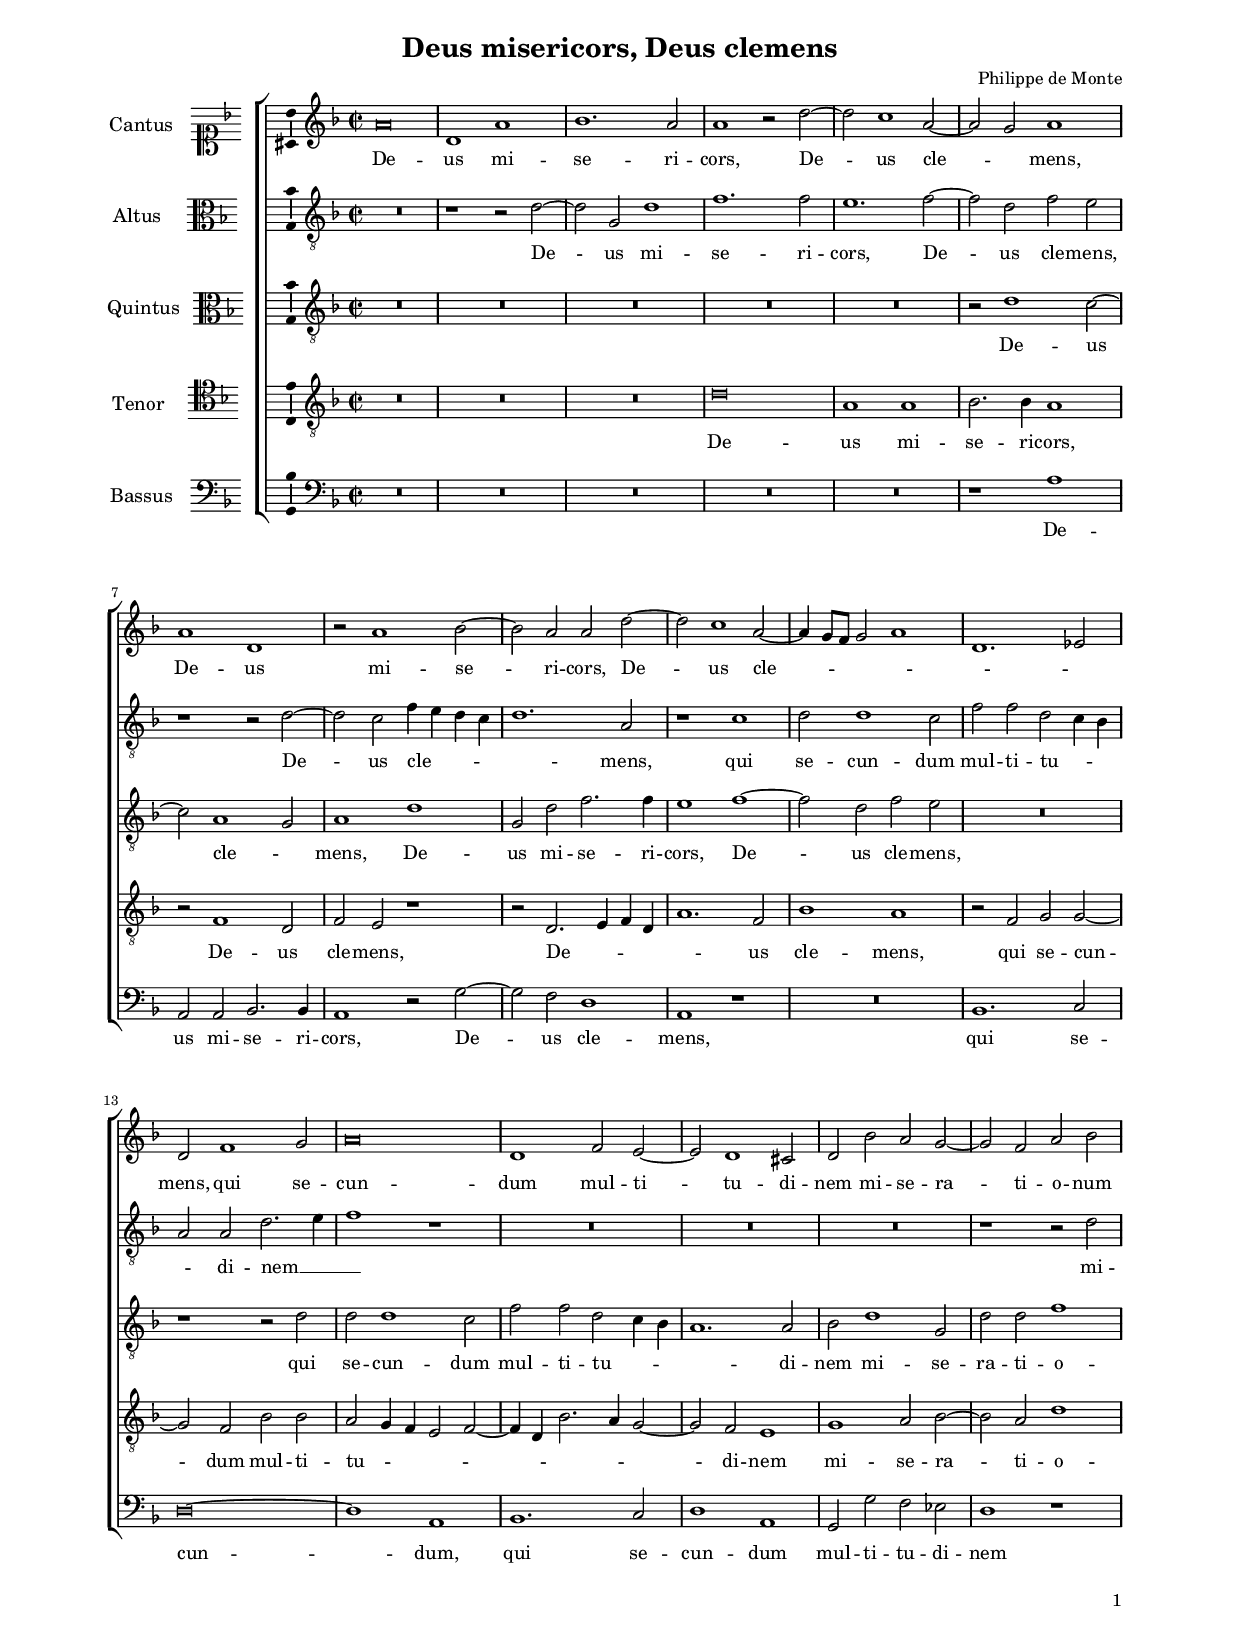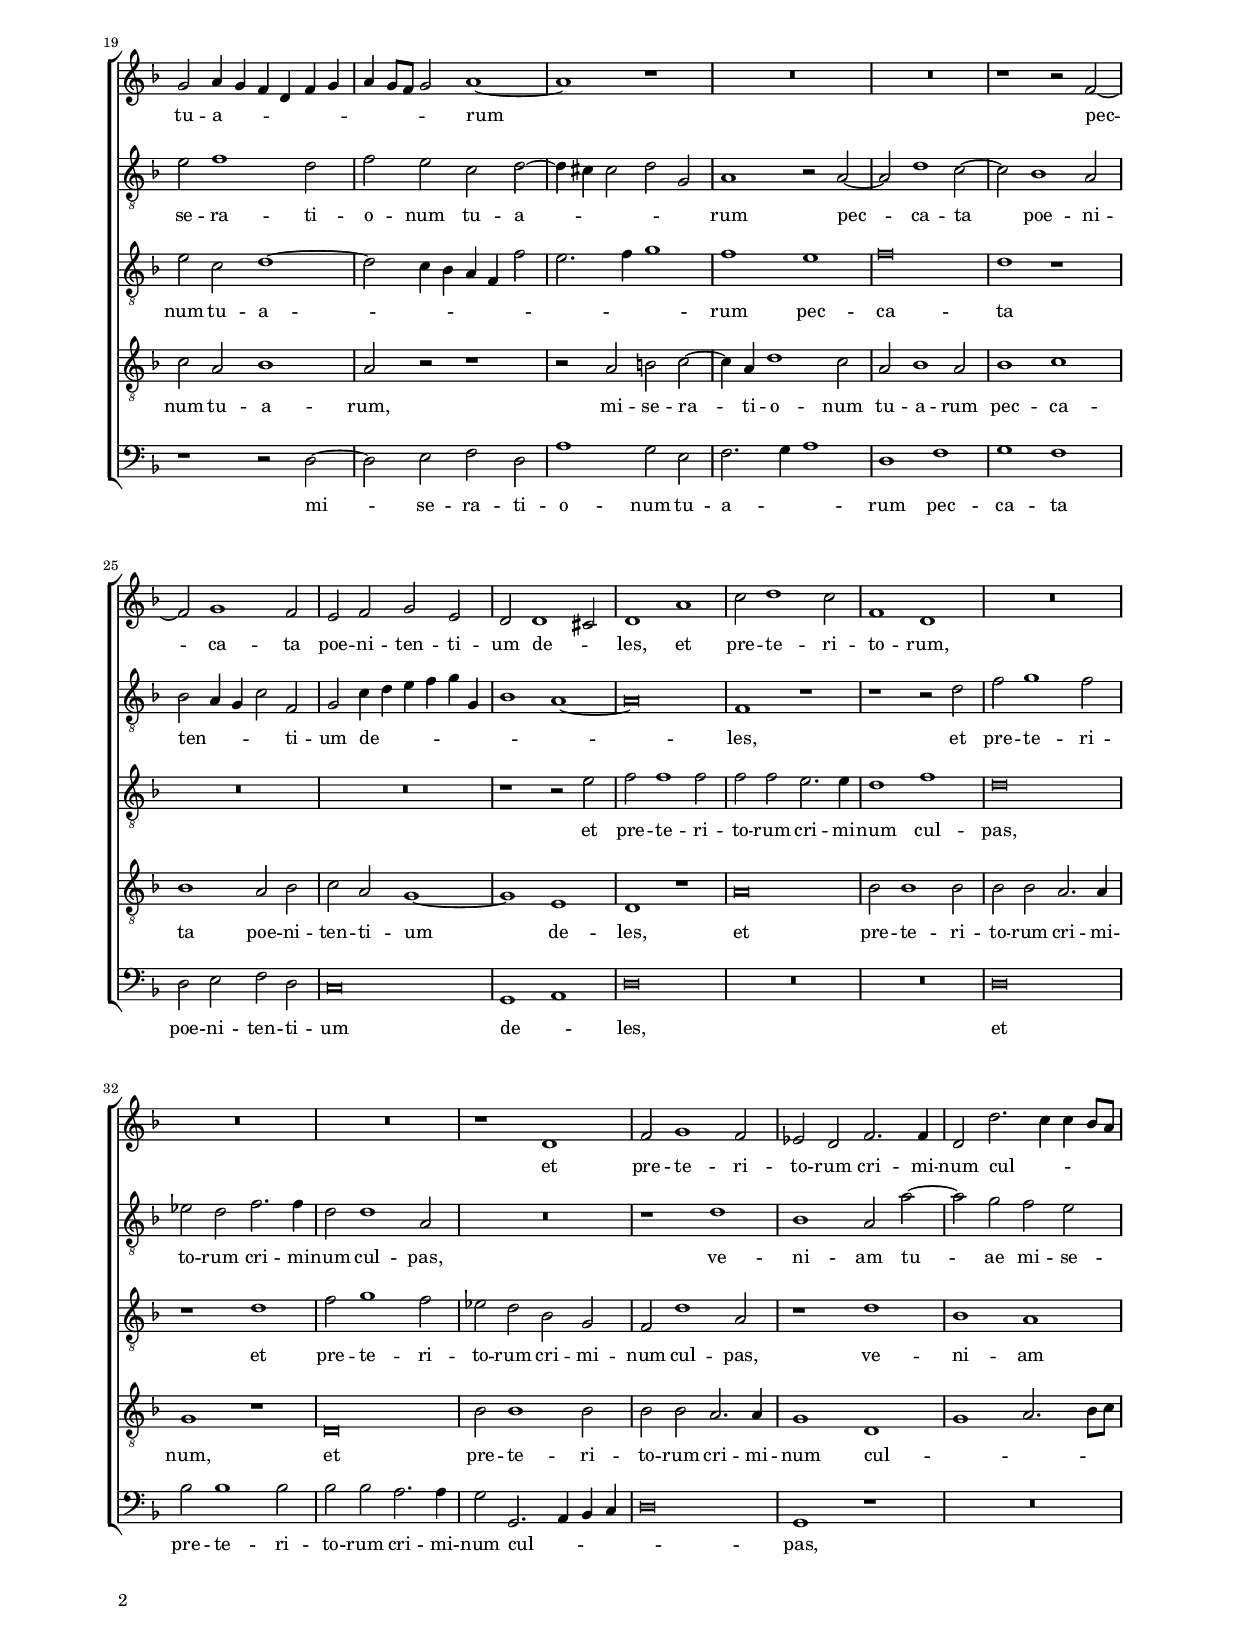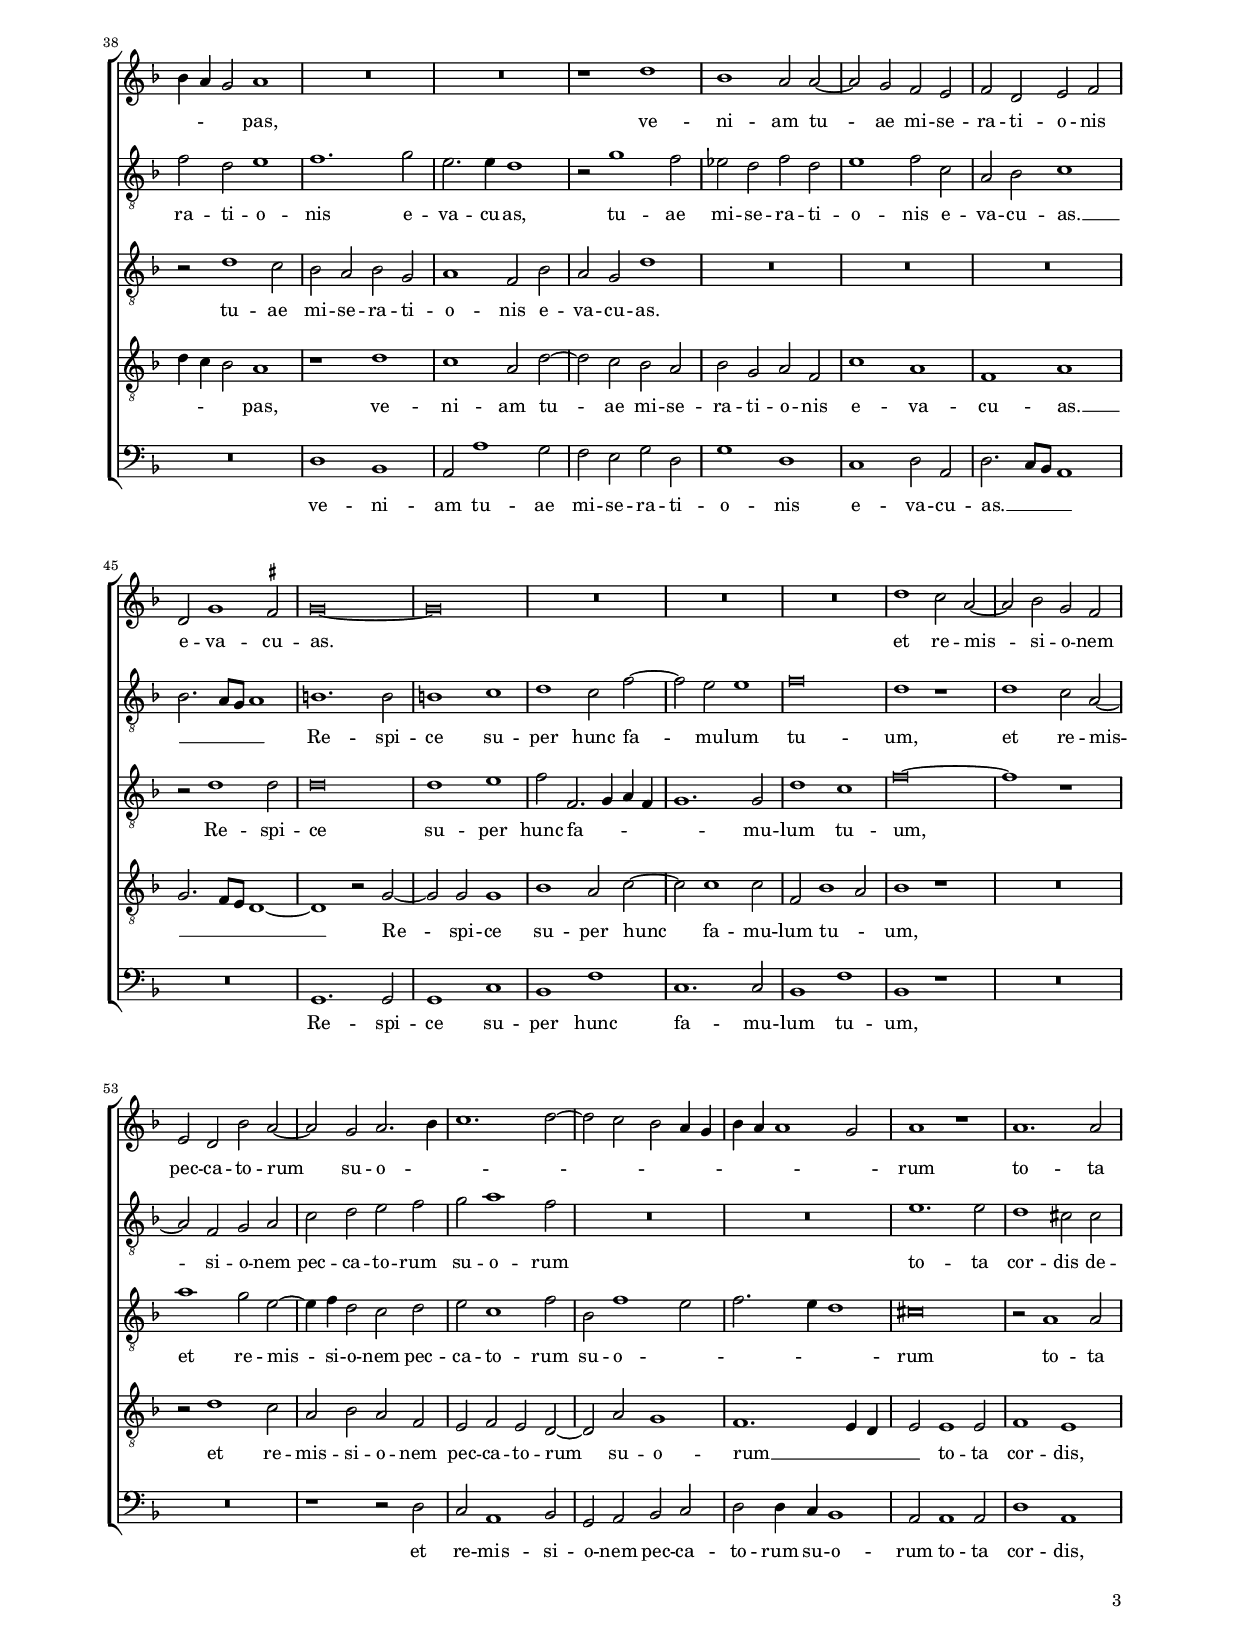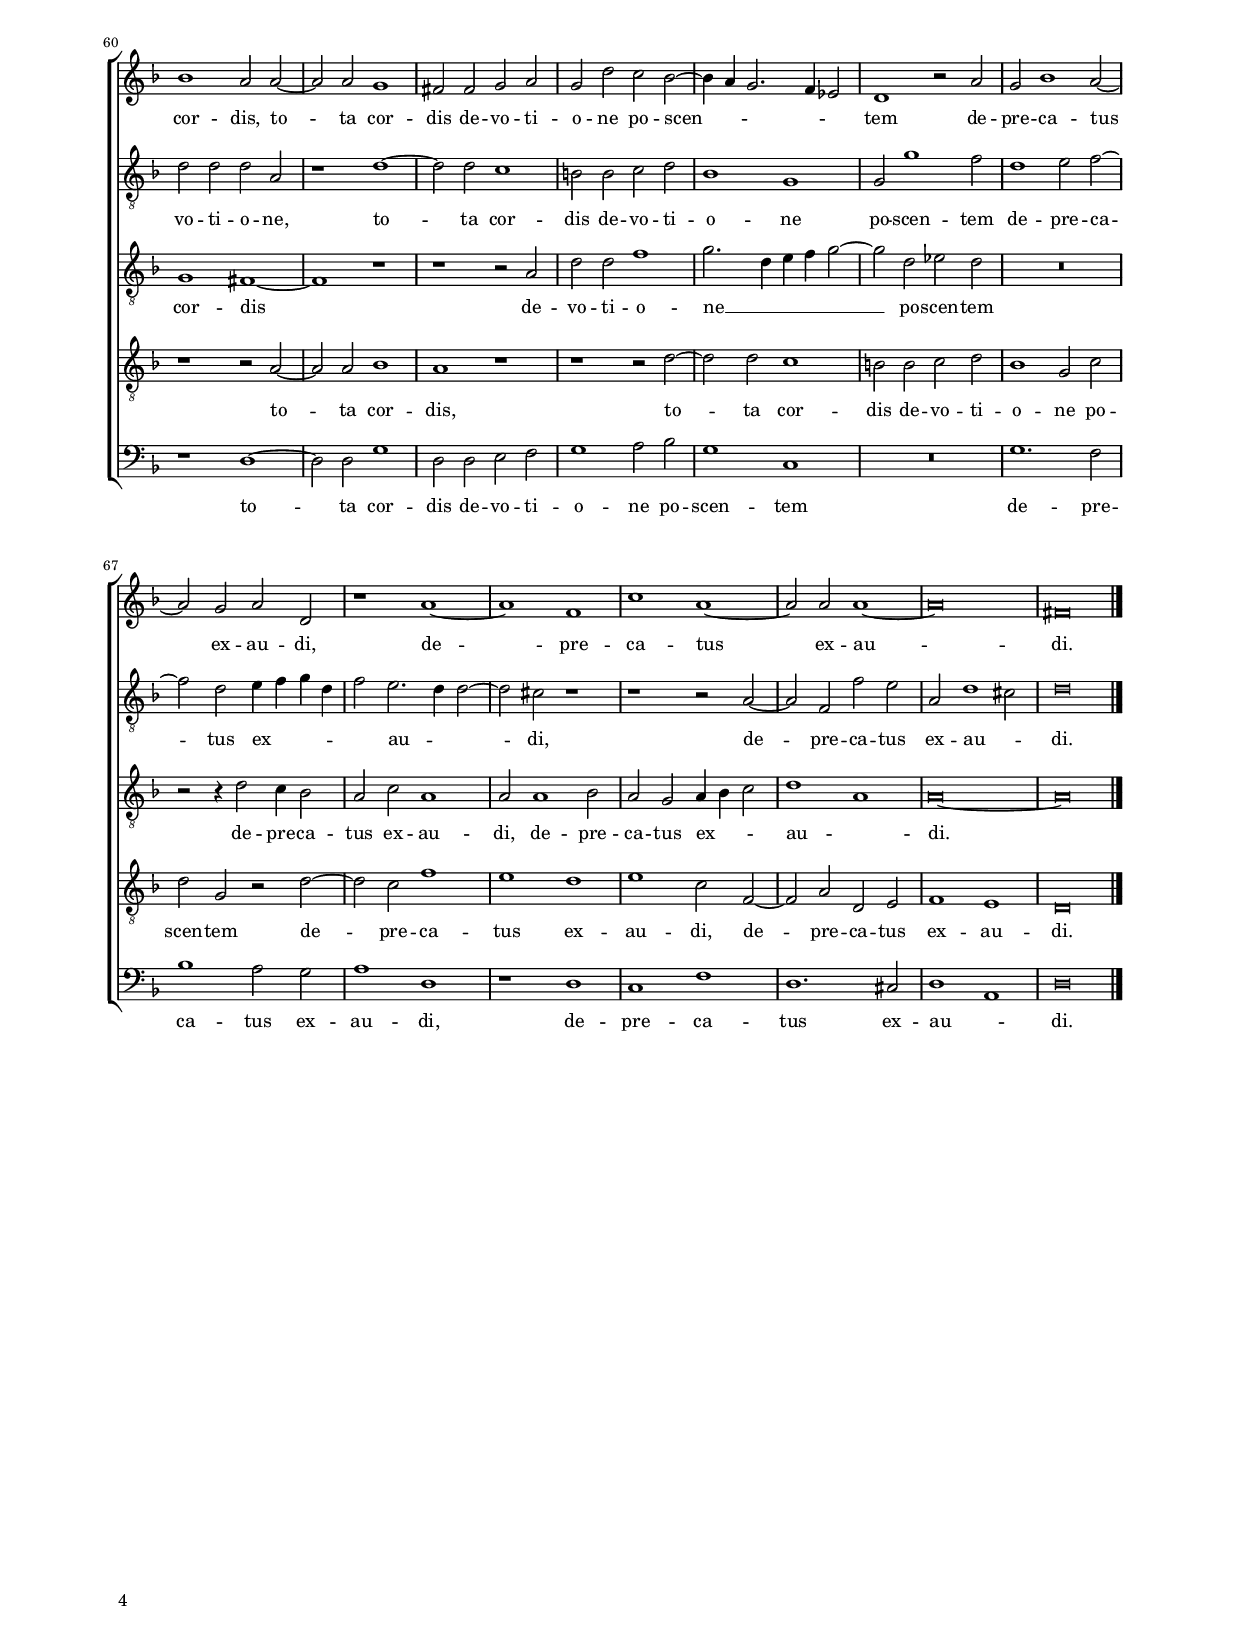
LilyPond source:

\header
{
  title="Deus misericors, Deus clemens"
  composer="Philippe de Monte"
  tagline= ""
}

\version "2.22.0"
\language deutsch
#(set-global-staff-size 15)
% #(set-default-paper-size "letter")
#(ly:set-option 'point-and-click #f)




	ficta = { \once \set suggestAccidentals = ##t }

	forget = #(define-music-function (music) (ly:music?) #{
		\accidentalStyle forget
		$music
		\accidentalStyle default
		#})

    
\paper
	{
	top-margin = 1.8 \cm
	bottom-margin = 1.2 \cm
	left-margin = 2 \cm
	right-margin = 2 \cm
	ragged-bottom = ##f
	ragged-last-bottom = ##t
	print-page-number = ##f
	system-system-spacing = #'((basic-distance . 17) (minimum-distance . 14) (padding . 7) (strechability . 150))
    oddFooterMarkup=\markup   \fill-line { "" \fromproperty #'page:page-number-string }
    evenFooterMarkup=\markup  \fill-line { \fromproperty #'page:page-number-string "" }
    last-bottom-spacing = #'((basic-distance . 12) (minimum-distance . 7) (padding . 4))
%	systems-per-page = 3
%   page-count = 3
%	min-systems-per-page = 3
%	print-all-headers = ##t
%	print-first-page-number = ##t
%	first-page-number = 1
	}

	
global = {
    % \set Staff.autoBeaming = ##f
	\key f \major
	\time 2/2 \set Score.measureLength = #(ly:make-moment 2/1)
    \set Score.tempoHideNote = ##t
    \tempo 2 = 90
    \skip 1*2*73 \bar "|."
	}
    

incipitcantus = \markup { \score {
	{
	\set Staff.instrumentName = \markup { \fontsize #1 "Cantus" }
	\key f \major
	\clef soprano
	s4 \bar ""
	}
	\layout  {
	raggedright = ##t
	indent = 1.6 \cm
	line-width = 2.2\cm
	\context { \Staff \remove Time_signature_engraver }
	\override Staff.Clef.Y-extent = #'(0 . 0)
	}} \hspace #1 }

      
incipitaltus = \markup { \score {
	{
	\set Staff.instrumentName = \markup { \fontsize #1 "Altus" }
	\key f \major
	\clef alto
	s4 \bar ""
	}
	\layout  {
	raggedright = ##t
	indent = 1.6 \cm
	line-width = 2.2\cm
	\context { \Staff \remove Time_signature_engraver }
	\override Staff.Clef.Y-extent = #'(0 . 0)
	}} \hspace #1 }
      
      
incipitquintus = \markup { \score {
	{
	\set Staff.instrumentName = \markup { \fontsize #1 "Quintus" }
	\key f \major
	\clef alto
	s4 \bar ""
	}
	\layout  {
	raggedright = ##t
	indent = 1.6 \cm
	line-width = 2.2\cm
	\context { \Staff \remove Time_signature_engraver }
	\override Staff.Clef.Y-extent = #'(0 . 0)
	}} \hspace #1 }


incipittenor = \markup { \score {
	{
	\set Staff.instrumentName = \markup { \fontsize #1 "Tenor" }
	\key f \major
	\clef tenor
	s4 \bar ""
	}
	\layout  {
	raggedright = ##t
	indent = 1.6 \cm
	line-width = 2.2\cm
	\context { \Staff \remove Time_signature_engraver }
	\override Staff.Clef.Y-extent = #'(0 . 0)
	}} \hspace #1 }
      
      
incipitbassus = \markup { \score {
	{
	\set Staff.instrumentName = \markup { \fontsize #1 "Bassus" }
	\key f \major
	\clef bass
	s4 \bar ""
	}
	\layout  {
	raggedright = ##t
	indent = 1.6 \cm
	line-width = 2.2\cm
	\context { \Staff \remove Time_signature_engraver }
	\override Staff.Clef.Y-extent = #'(0 . 0)
	}} \hspace #1 }


cantus =  \relative c''
	{
	a\breve
	d,1 a'
	b1. a2
	a1 r2 d~
%5
	d2 c1 a2~ |
	a2 g a1
	a1 d,
	r2 a'1 b2~
	b2 a a d~
%10
	d2 c1 a2~ |
	a4 g8 f g2 a1
	d,1. es2
	d2 f1 g2
	a\breve
%15
	d,1 f2 e~ |
	e2 d1 cis2
	d2 b' a g~
	g2 f a b
	g2 a4 g f d f g
%20
	a4 g8 f g2 a1~ |
	a1 r
	R\breve
	R\breve
	r1 r2 f~
%25
	f2 g1 f2 |
	e2 f g e
	d2 d1 cis2
	d1 a'
	c2 d1 c2
%30
	f,1 d |
	R\breve
	R\breve
	R\breve
	r1 d
%35
	f2 g1 f2 |
	es2 d f2. f4
	d2 d'2. c4 c b8 a
	b4 a g2 a1
	R\breve
%40
	R\breve |
	r1 d
	b1 a2 a~
	a2 g f e
	f2 d e f
%45
	d2 g1 \ficta fis2 |
	g\breve~
	g\breve
	R\breve
	R\breve
%50
	R\breve |
	d'1 c2 a~
	a2 b g f
	e2 d b' a~
	a2 g a2. b4
%55
	c1. d2~ |
	d2 c b a4 g
	b4 a a1 g2
	a1 r
	a1. a2
%60
	b1 a2 a~ |
	a2 a g1
	fis2 fis g a
	g2 d' c b~
	b4 a g2. f4 es2
%65
	d1 r2 a' |
	g2 b1 a2~
	a2 g a d,
	r1 a'~
	a1 f
%70
	c'1 a~ |
	a2 a a1~
	a\breve
	fis\breve |
	}


altus =  \relative c'
	{
	R\breve
	r1 r2 d~
	d2 g, d'1
	f1. f2
%5
	e1. f2~ |
	f2 d f e
	r1 r2 d~
	d2 c f4 e d c
	d1. a2
%10
	r1 c |
	d2 d1 c2
	f2 f d c4 b
	a2 a d2. e4
	f1 r
%15
	R\breve |
	R\breve
	R\breve
	r1 r2 d
	e2 f1 d2
%20
	f2 e c d~ |
	d4 cis cis2 d g,
	a1 r2 a~
	a2 d1 c2~
	c2 b1 a2
%25
	b2 a4 g c2 f, |
	g2 c4 d e f g g,
	b1 a~
	a\breve
	f1 r
%30
	r1 r2 d' |
	f2 g1 f2
	es2 d f2. f4
	d2 d1 a2
	R\breve
%35
	r1 d |
	b1 a2 a'~
	a2 g f e
	f2 d e1
	f1. g2
%40
	e2. e4 d1 |
	r2 g1 f2
	es2 d f d
	e1 f2 c
	a2 b c1
%45
	b2. a8 g a1 |
	h1. h2
	h1 c
	d1 c2 f~
	f2 e e1
%50
	f\breve |
	d1 r
	d1 c2 a~
	a2 f g a
	c2 d e f
%55
	g2 a1 f2 |
	R\breve
	R\breve
	e1. e2
	d1 cis2 cis
%60
	d2 d d a |
	r1 d~
	d2 d c1
	h2 h c d
	b1 g
%65
	g2 g'1 f2 |
	d1 e2 f~
	f2 d e4 f g d
	f2 e2. d4 d2~
	d2 cis r1
%70
	r1 r2 a~ |
	a2 f f' e
	a,2 d1 cis2
	d\breve |
	}


quintus =  \relative c'
	{
	R\breve
	R\breve
	R\breve
	R\breve
%5
	R\breve |
	r2 d1 c2~
	c2 a1 g2
	a1 d
	g,2 d' f2. f4
%10
	e1 f~ |
	f2 d f e
	R\breve
	r1 r2 d
	d2 d1 c2
%15
	f2 f d c4 b |
	a1. a2
	b2 d1 g,2
	d'2 d f1
	e2 c d1~
%20
	d2 c4 b a f f'2 |
	e2. f4 g1
	f1 e
	f\breve
	d1 r
%25
	R\breve |
	R\breve
	r1 r2 e
	f2 f1 f2
	f2 f e2. e4
%30
	d1 f |
	d\breve
	r1 d
	f2 g1 f2
	es2 d b g
%35
	f2 d'1 a2 |
	r1 d
	b1 a
	r2 d1 c2
	b2 a b g
%40
	a1 f2 b |
	a2 g d'1
	R\breve
	R\breve
	R\breve
%45
	r2 d1 d2 |
	d\breve
	d1 e
	f2 f,2. g4 a f
	g1. g2
%50
	d'1 c |
	f\breve~
	f1 r
	a1 g2 e~
	e4 f d2 c d
%55
	e2 c1 f2 |
	b,2 f'1 e2
	f2. e4 d1
	cis\breve
	r2 a1 a2
%60
	g1 fis~ |
	fis1 r
	r1 r2 a
	d2 d f1
	g2. d4 e f g2~
%65
	g2 d es d |
	R\breve
	r2 r4 d2 c4 b2
	a2 c a1
	a2 a1 b2
%70
	a2 g a4 b c2 |
	d1 a
	a\breve~
	a\breve |
	}


tenor  =  \relative c'
	{
	R\breve
	R\breve
	R\breve
	d\breve
%5
	a1 a |
	b2. b4 a1
	r2 f1 d2
	f2 e r1
	r2 d2. e4 f d
%10
	a'1. f2 |
	b1 a
	r2 f g g~
	g2 f b b
	a2 g4 f e2 f~
%15
	f4 d b'2. a4 g2~ |
	g2 f e1
	g1 a2 b~
	b2 a d1
	c2 a b1
%20
	a2 r r1 |
	r2 a h c~
	c4 a d1 c2
	a2 b1 a2
	b1 c
%25
	b1 a2 b |
	c2 a g1~
	g1 e 
	d1 r
	a'\breve
%30
	b2 b1 b2 |
	b2 b a2. a4
	g1 r
	d\breve
	b'2 b1 b2
%35
	b2 b a2. a4 |
	g1 d
	g1 a2. b8 c
	d4 c b2 a1
	r1 d
%40
	c1 a2 d~ |
	d2 c b a
	b2 g a f
	c'1 a
	f1 a
%45
	g2. f8 e d1~ |
	d1 r2 g~
	g2 g g1
	b1 a2 c~
	c2 c1 c2
%50
	f,2 b1 a2 |
	b1 r
	R\breve
	r2 d1 c2
	a2 b a f
%55
	e2 f e d~ |
	d2 a' g1
	f1. e4 d
	e2 e1 e2
	f1 e
%60
	r1 r2 a~ |
	a2 a b1
	a1 r
	r1 r2 d~
	d2 d c1
%65
	h2 h c d |
	b1 g2 c
	d2 g, r d'~
	d2 c f1
	e1 d
%70
	e1 c2 f,~ |
	f2 a d, e
	f1 e
	d\breve |
	}


bassus  =  \relative c
	{
	R\breve
	R\breve
	R\breve
	R\breve
%5
	R\breve |
	r1 a'
	a,2 a b2. b4
	a1 r2 g'~
	g2 f d1
%10
	a1 r |
	R\breve
	b1. c2
	d\breve~
	d1 a
%15
	b1. c2 |
	d1 a
	g2 g' f es
	d1 r
	r1 r2 d~
%20
	d2 e f d |
	a'1 g2 e
	f2. g4 a1
	d,1 f
	g1 f
%25
	d2 e f d |
	c\breve
	g1 a
	d\breve
	R\breve
%30
	R\breve |
	d\breve
	b'2 b1 b2
	b2 b a2. a4
	g2 g,2. a4 b c
%35
	d\breve |
	g,1 r
	R\breve
	R\breve
	d'1 b
%40
	a2 a'1 g2 |
	f2 e g d
	g1 d
	c1 d2 a
	d2. c8 b a1
%45
	R\breve |
	g1. g2
	g1 c
	b1 f'
	c1. c2
%50
	b1 f' |
	b,1 r
	R\breve
	R\breve
	r1 r2 d
%55
	c2 a1 b2 |
	g2 a b c
	d2 d4 c b1
	a2 a1 a2
	d1 a
%60
	r1 d~ |
	d2 d g1
	d2 d e f
	g1 a2 b
	g1 c,
%65
	R\breve |
	g'1. f2
	b1 a2 g
	a1 d,
	r1 d
%70
	c1 f |
	d1. cis2
	d1 a
	d\breve |
	}


lyricscantus = \lyricmode {
	De -- us mi -- se -- ri -- cors,
    De -- us cle -- _ mens,
    De -- us mi -- se -- ri -- cors,
    De -- us cle -- _ _ _ _ _ _ mens,
    qui se -- cun -- dum mul -- ti -- tu -- di -- nem mi -- se -- ra -- ti -- o -- num tu -- a -- _ _ _ _ _ _ _ _ _ rum
    pec -- ca -- ta poe -- ni -- ten -- ti -- um de -- _ les,
    et pre -- te -- ri -- to -- rum,
    et pre -- te -- ri -- to -- rum cri -- mi -- num cul -- _ _ _ _ _ _ _ pas,
    ve -- ni -- am tu -- ae mi -- se -- ra -- ti -- o -- nis e -- va -- cu -- as.
    et re -- mis -- si -- o -- nem pec -- ca -- to -- rum su -- o -- _ _ _ _ _ _ _ _ _ _ _ rum
    to -- ta cor -- dis,
    to -- ta cor -- dis de -- vo -- ti -- o -- ne po -- scen -- _ _ _ _ tem
    de -- pre -- ca -- tus ex -- au -- di,
    de -- pre -- ca -- tus ex -- au -- di.
	}


lyricsaltus = \lyricmode {
	De -- us mi -- se -- ri -- cors,
    De -- us cle -- mens,
    De -- us cle -- _ _ _ _ mens,
    qui se -- cun -- dum mul -- ti -- tu -- _ _ _ di -- nem __ _ _ mi -- se -- ra -- ti -- o -- num tu -- a -- _ _ _ _ rum
    pec -- ca -- ta poe -- ni -- ten -- _ _ _ ti -- um de -- _ _ _ _ _ _ _ les,
    et pre -- te -- ri -- to -- rum cri -- mi -- num cul -- pas,
    ve -- ni -- am tu -- ae mi -- se -- ra -- ti -- o -- nis e -- va -- cu -- as,
    tu -- ae mi -- se -- ra -- ti -- o -- nis e -- va -- cu -- as. __ _ _ _ _ 
    Re -- spi -- ce su -- per hunc fa -- mu -- lum tu -- um,
    et re -- mis -- si -- o -- nem pec -- ca -- to -- rum su -- o -- rum
    to -- ta cor -- dis de -- vo -- ti -- o -- ne,
    to -- ta cor -- dis de -- vo -- ti -- o -- ne po -- scen -- tem
    de -- pre -- ca -- tus ex -- _ _ _ _ au -- _ _ di,
    de -- pre -- ca -- tus ex -- au -- _ di.
	}


lyricsquintus = \lyricmode {
	De -- us cle -- _ mens,
    De -- us mi -- se -- ri -- cors,
    De -- us cle -- mens,
    qui se -- cun -- dum mul -- ti -- tu -- _ _ _ di -- nem mi -- se -- ra -- ti -- o -- num tu -- a -- _ _ _ _ _ _ _ _ rum
    pec -- ca -- ta
    et pre -- te -- ri -- to -- rum cri -- mi -- num cul -- pas,
    et pre -- te -- ri -- to -- rum cri -- mi -- num cul -- pas,
    ve -- ni -- am tu -- ae mi -- se -- ra -- ti -- o -- nis e -- va -- cu -- as.
    Re -- spi -- ce su -- per hunc fa -- _ _ _ _ mu -- lum tu -- um,
    et re -- mis -- si -- o -- nem pec -- ca -- to -- rum su -- o -- _ _ _ _ rum
    to -- ta cor -- dis de -- vo -- ti -- o -- ne __ _ _ _ _ po -- scen -- tem
    de -- pre -- ca -- tus ex -- au -- di,
    de -- pre -- ca -- tus ex -- _ _ au -- _ di.
	}


lyricstenor = \lyricmode {
	De -- us mi -- se -- ri -- cors,
    De -- us cle -- mens,
    De -- _ _ _ _ us cle -- mens,
    qui se -- cun -- dum mul -- ti -- tu -- _ _ _ _ _ _ _ _ di -- nem mi -- se -- ra -- ti -- o -- num tu -- a -- rum,
    mi -- se -- ra -- ti -- o -- num tu -- a -- rum
    pec -- ca -- ta poe -- ni -- ten -- ti -- um de -- les,
    et pre -- te -- ri -- to -- rum cri -- mi -- num,
    et pre -- te -- ri -- to -- rum cri -- mi -- num cul -- _ _ _ _ _ _ _ pas,
    ve -- ni -- am tu -- ae mi -- se -- ra -- ti -- o -- nis e -- va -- cu -- as. __ _ _ _ _
    Re -- spi -- ce su -- per hunc fa -- mu -- lum tu -- _ um,
    et re -- mis -- si -- o -- nem pec -- ca -- to -- rum su -- o -- rum __ _ _ _ 
    to -- ta cor -- dis,
    to -- ta cor -- dis,
    to -- ta cor -- dis de -- vo -- ti -- o -- ne po -- scen -- tem
    de -- pre -- ca -- tus ex -- au -- di,
    de -- pre -- ca -- tus ex -- au -- di.
	}


lyricsbassus = \lyricmode {
	De -- us mi -- se -- ri -- cors,
    De -- us cle -- mens,
    qui se -- cun -- dum,
    qui se -- cun -- dum mul -- ti -- tu -- di -- nem mi -- se -- ra -- ti -- o -- num tu -- a -- _ _ rum
    pec -- ca -- ta poe -- ni -- ten -- ti -- um de -- _ les,
    et pre -- te -- ri -- to -- rum cri -- mi -- num cul -- _ _ _ _ pas,
    ve -- ni -- am tu -- ae mi -- se -- ra -- ti -- o -- nis e -- va -- cu -- as. __ _ _ _
    Re -- spi -- ce su -- per hunc fa -- mu -- lum tu -- um,
    et re -- mis -- si -- o -- nem pec -- ca -- to -- rum su -- o -- rum
    to -- ta cor -- dis,
    to -- ta cor -- dis de -- vo -- ti -- o -- ne po -- scen -- tem
    de -- pre -- ca -- tus ex -- au -- di,
    de -- pre -- ca -- tus ex -- au -- _ di.
	}


\score
{  
    % \transpose {
	\new ChoirStaff \with { \override StaffGrouper.staff-staff-spacing.basic-distance = #12 }
	<<

	\new Staff << \global
	\new Voice="v1" {
		\set Staff.instrumentName=\incipitcantus
%		\set Staff.instrumentName= "S"
		\set Staff.midiInstrument = "reed organ"
		\clef violin
		\cantus }
	\new Lyrics \lyricsto "v1" {\lyricscantus }
	>>


	\new Staff << \global
	\new Voice="v2" {
		\set Staff.instrumentName=\incipitaltus
%		\set Staff.instrumentName= "A"
		\set Staff.midiInstrument = "reed organ"
        \clef "G_8"
		\altus}
	\new Lyrics \lyricsto "v2" {\lyricsaltus }
	>>    
    

	\new Staff << \global
	\new Voice="v5" {
		\set Staff.instrumentName=\incipitquintus
%		\set Staff.instrumentName= "Q"
		\set Staff.midiInstrument = "reed organ"
		\clef "G_8"
		\quintus}
	\new Lyrics \lyricsto "v5" {\lyricsquintus }
	>>


	\new Staff << \global
	\new Voice="v3" {
		\set Staff.instrumentName=\incipittenor
%		\set Staff.instrumentName= "T"
		\set Staff.midiInstrument = "reed organ"
		\clef "G_8"
		\tenor }
	\new Lyrics \lyricsto "v3" {\lyricstenor }
	>>


	\new Staff << \global
	\new Voice="v4" {
		\set Staff.instrumentName=\incipitbassus
%		\set Staff.instrumentName= "B"
		\set Staff.midiInstrument = "reed organ"
		\clef bass 
		\bassus }
	\new Lyrics \lyricsto "v4" {\lyricsbassus}
	>>

	>>
	% } % transpose

	\layout
	{
	indent = 2.5\cm
	\context { \Lyrics \override VerticalAxisGroup.nonstaff-relatedstaff-spacing.padding = #1.4 }
%	\context { \Lyrics \override LyricText.font-size = #1 }
	\context { \Staff \override TimeSignature.break-visibility = #end-of-line-invisible }
	\context { \Staff \consists "Ambitus_engraver" }
%   \context { \Staff \consists "Custos_engraver" }
%   \context { \Staff \override Custos.style = #'mensural }
%	\context { \Voice \override Slur.transparent = ##t }
	\context { \Score \override BarNumber.padding = #2 }
	\context { \Voice \override NoteHead.style = #'baroque }
	}

\midi
	{
    	
	}

}


% EOF
